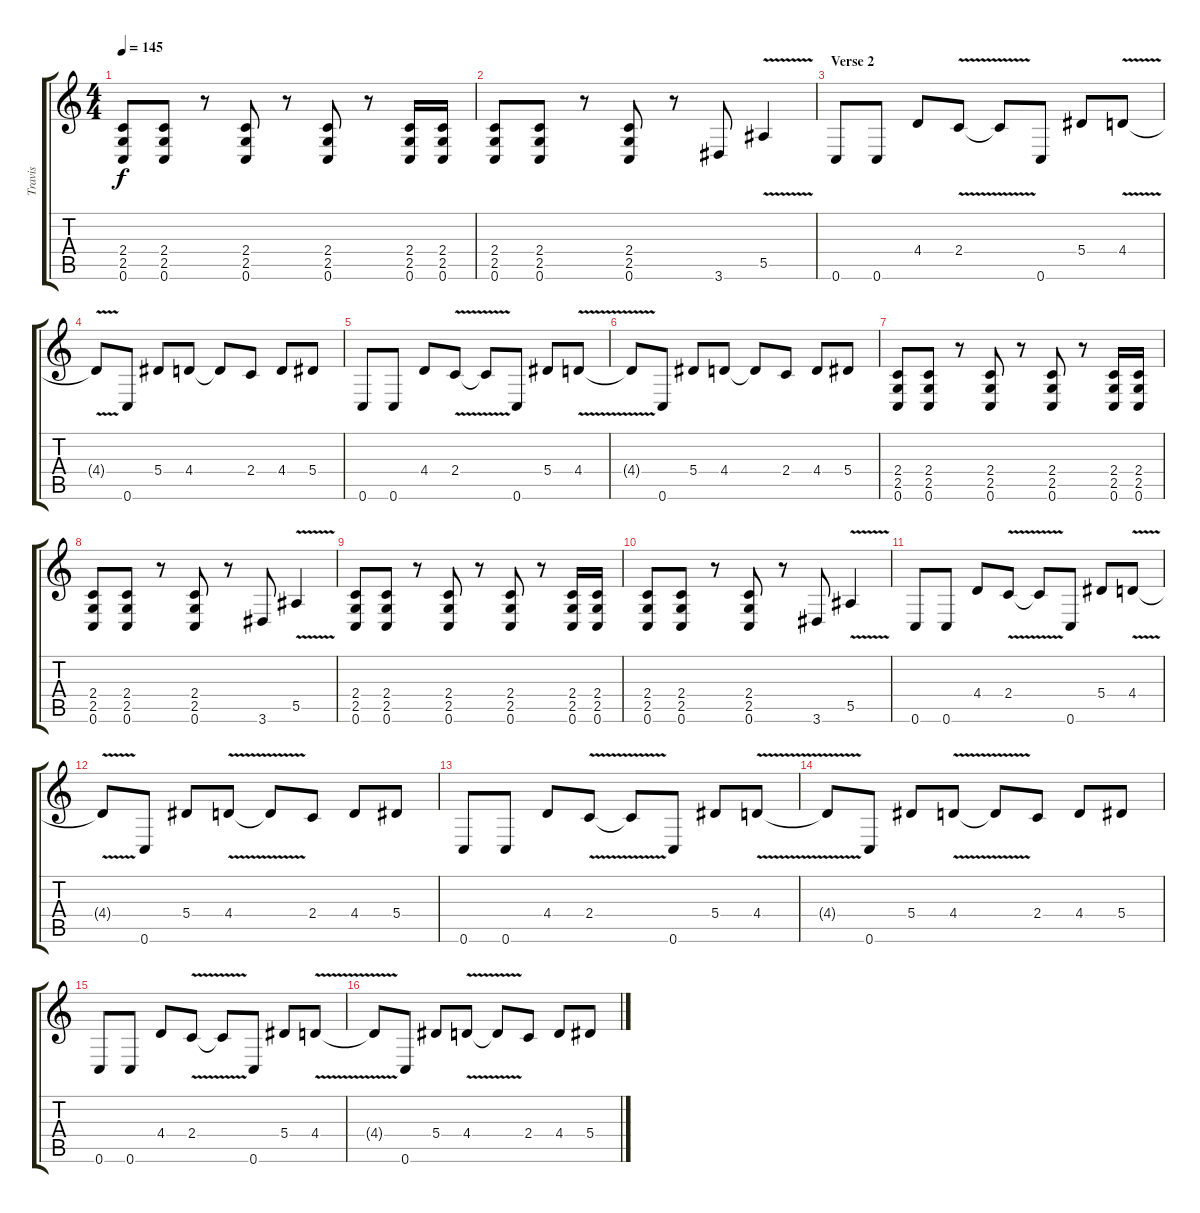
\track ("Travis" "Travis") {instrument distortionguitar}
\staff {score tabs}
\tuning (C4 G3 Eb3 Bb2 F2 C2) {hide}
\ts (4 4)
\tempo 145
\clef g2
\ks c
(2.4 2.5 0.6).8{dy f} (2.4 2.5 0.6).8 r.8 (2.4 2.5 0.6).8 r.8 (2.4 2.5 0.6).8 r.8 (2.4 2.5 0.6).16 (2.4 2.5 0.6).16 |
(2.4 2.5 0.6).8 (2.4 2.5 0.6).8 r.8 (2.4 2.5 0.6).8 r.8 3.6.8 5.5{v}.4 |
\section ("" "Verse 2")
0.6.8 0.6.8 4.4.8 2.4{v}.8 2.4{t}.8 0.6.8 5.4.8 4.4{v}.8 |
4.4{t}.8 0.6.8 5.4.8 4.4.8 4.4{t}.8 2.4.8 4.4.8 5.4.8 |
0.6.8 0.6.8 4.4.8 2.4{v}.8 2.4{t}.8 0.6.8 5.4.8 4.4{v}.8 |
4.4{t}.8 0.6.8 5.4.8 4.4.8 4.4{t}.8 2.4.8 4.4.8 5.4.8 |
(2.4 2.5 0.6).8 (2.4 2.5 0.6).8 r.8 (2.4 2.5 0.6).8 r.8 (2.4 2.5 0.6).8 r.8 (2.4 2.5 0.6).16 (2.4 2.5 0.6).16 |
(2.4 2.5 0.6).8 (2.4 2.5 0.6).8 r.8 (2.4 2.5 0.6).8 r.8 3.6.8 5.5{v}.4 |
(2.4 2.5 0.6).8 (2.4 2.5 0.6).8 r.8 (2.4 2.5 0.6).8 r.8 (2.4 2.5 0.6).8 r.8 (2.4 2.5 0.6).16 (2.4 2.5 0.6).16 |
(2.4 2.5 0.6).8 (2.4 2.5 0.6).8 r.8 (2.4 2.5 0.6).8 r.8 3.6.8 5.5{v}.4 |
0.6.8 0.6.8 4.4.8 2.4{v}.8 2.4{t}.8 0.6.8 5.4.8 4.4{v}.8 |
4.4{t}.8 0.6.8 5.4.8 4.4{v}.8 4.4{t}.8 2.4.8 4.4.8 5.4.8 |
0.6.8 0.6.8 4.4.8 2.4{v}.8 2.4{t}.8 0.6.8 5.4.8 4.4{v}.8 |
4.4{t}.8 0.6.8 5.4.8 4.4{v}.8 4.4{t}.8 2.4.8 4.4.8 5.4.8 |
0.6.8 0.6.8 4.4.8 2.4{v}.8 2.4{t}.8 0.6.8 5.4.8 4.4{v}.8 |
4.4{t}.8 0.6.8 5.4.8 4.4{v}.8 4.4{t}.8 2.4.8 4.4.8 5.4.8
